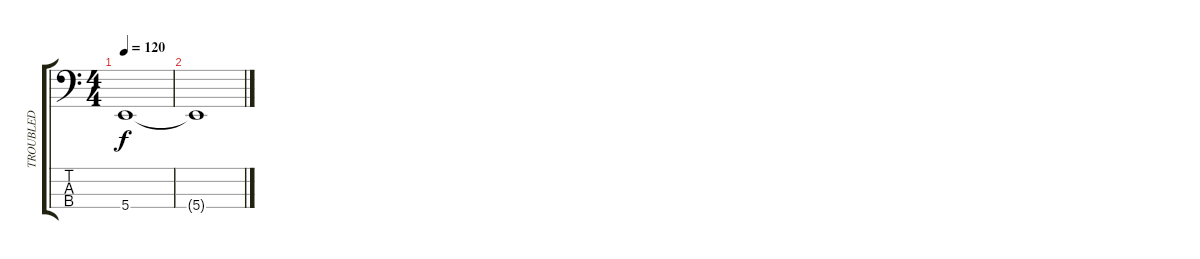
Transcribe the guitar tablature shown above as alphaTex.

\track ("TROUBLED" "TROUBLED") {instrument electricbasspick}
\staff {score tabs}
\tuning (E2 B1 Gb1 B0) {hide}
\ts (4 4)
\tempo 120
\clef f4
\ks c
5.4{t}.1{dy f} |
5.4{t}.1
